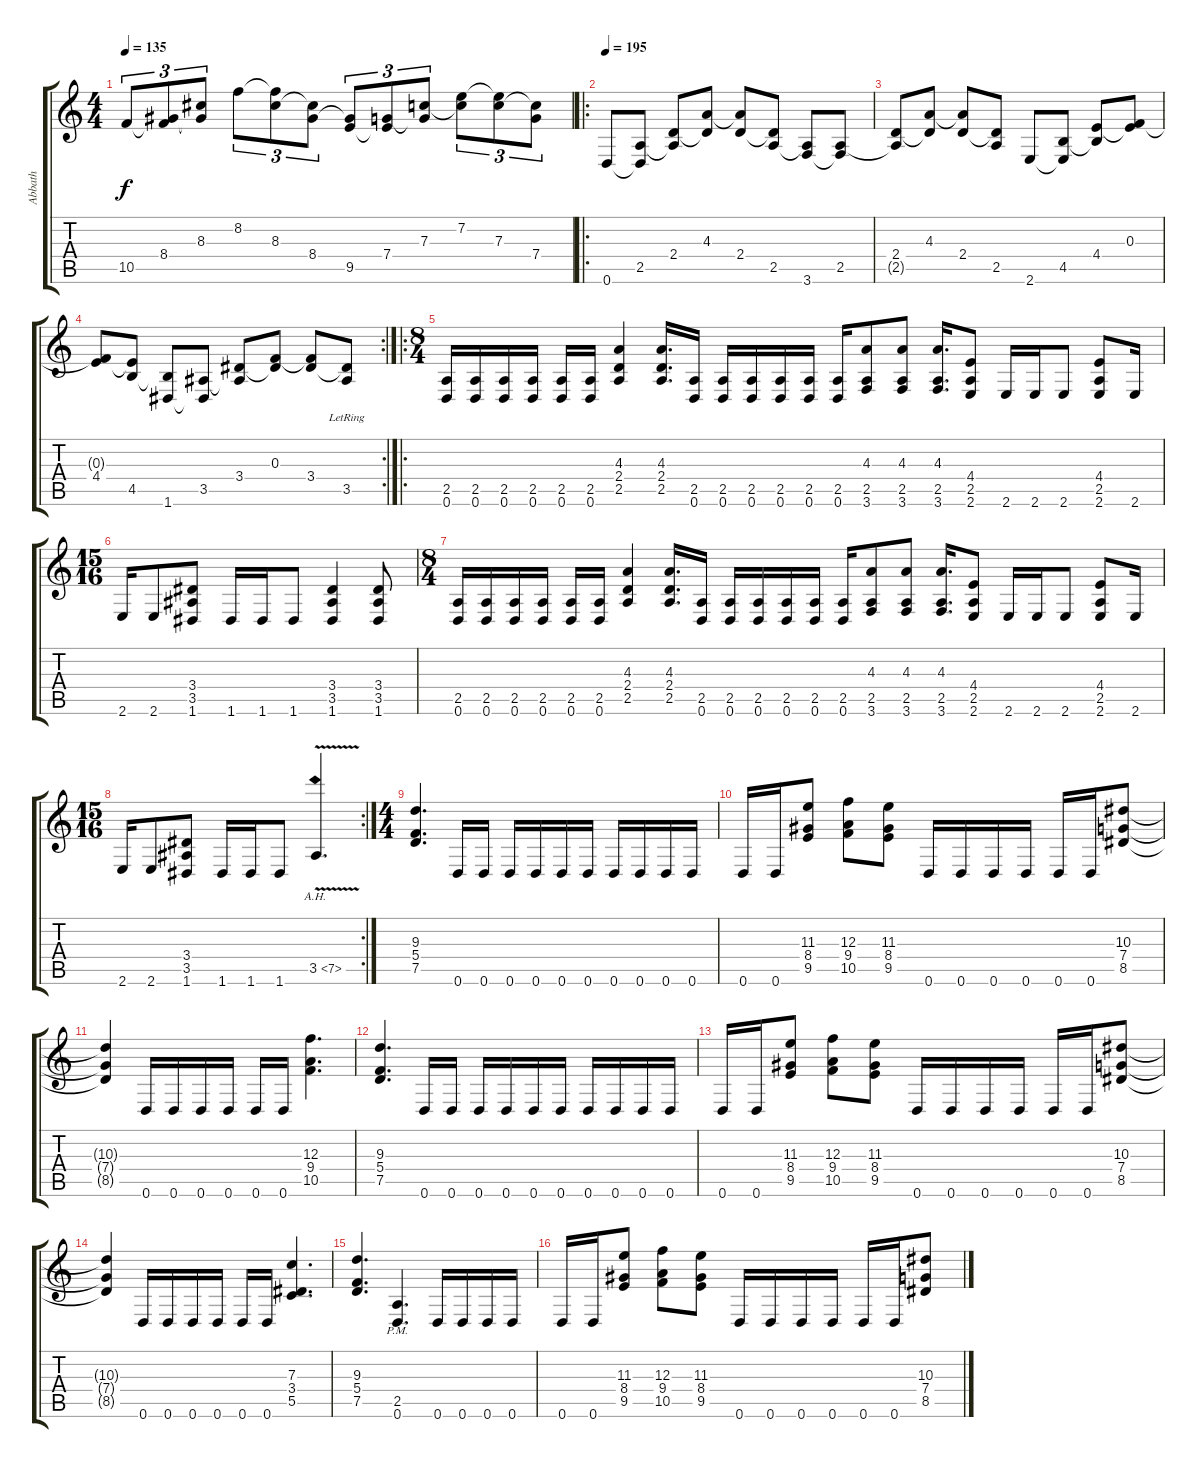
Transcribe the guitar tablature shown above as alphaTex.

\track ("Abbath" "Abbath") {instrument distortionguitar}
\staff {score tabs}
\tuning (D4 A3 F3 C3 G2 D2) {hide}
\ts (4 4)
\tempo 135
\clef g2
\ks c
10.5.8{tu (3 2) dy f} (8.4 10.5{t}).8{tu (3 2)} (8.3 8.4{t}).8{tu (3 2)} 8.2.8{tu (3 2)} (8.2{t} 8.3).8{tu (3 2)} (8.3{t} 8.4).8{tu (3 2)} (8.4{t} 9.5).8{tu (3 2)} (7.4 9.5{t}).8{tu (3 2)} (7.3 7.4{t}).8{tu (3 2)} (7.2 7.3{t}).8{tu (3 2)} (7.2{t} 7.3).8{tu (3 2)} (7.3{t} 7.4).8{tu (3 2)} |
\ro
\tempo 195
0.6.8 (2.5 0.6{t}).8 (2.4 2.5{t}).8 (4.3 2.4{t}).8 (4.3{t} 2.4).8 (2.4{t} 2.5).8 (2.5{t} 3.6).8 (2.5 3.6{t}).8 |
(2.4 2.5{t}).8 (4.3 2.4{t}).8 (4.3{t} 2.4).8 (2.4{t} 2.5).8 2.6.8 (4.5 2.6{t}).8 (4.4 4.5{t}).8 (0.3 4.4{t}).8 |
\rc 2
(0.3{t} 4.4).8 (4.4{t} 4.5).8 (4.5{t} 1.6).8 (3.5 1.6{t}).8 (3.4 3.5{t}).8 (0.3 3.4{t}).8 (0.3{t} 3.4).8 (3.4{t} 3.5{lr}).8 |
\ro
\ts (8 4)
(2.5 0.6).16 (2.5 0.6).16 (2.5 0.6).16 (2.5 0.6).16 (2.5 0.6).16 (2.5 0.6).16 (4.3 2.4 2.5).4 (4.3 2.4 2.5).16{d} (2.5 0.6).16 (2.5 0.6).16 (2.5 0.6).16 (2.5 0.6).16 (2.5 0.6).16 (2.5 0.6).16 (4.3 2.5 3.6).8 (4.3 2.5 3.6).8 (4.3 2.5 3.6).16{d} (4.4 2.5 2.6).8 2.6.16 2.6.16 2.6.8 (4.4 2.5 2.6).8 2.6.16 |
\ts (15 16)
2.6.16 2.6.8 (3.4 3.5 1.6).8 1.6.16 1.6.16 1.6.8 (3.4 3.5 1.6).4 (3.4 3.5 1.6).8 |
\ts (8 4)
(2.5 0.6).16 (2.5 0.6).16 (2.5 0.6).16 (2.5 0.6).16 (2.5 0.6).16 (2.5 0.6).16 (4.3 2.4 2.5).4 (4.3 2.4 2.5).16{d} (2.5 0.6).16 (2.5 0.6).16 (2.5 0.6).16 (2.5 0.6).16 (2.5 0.6).16 (2.5 0.6).16 (4.3 2.5 3.6).8 (4.3 2.5 3.6).8 (4.3 2.5 3.6).16{d} (4.4 2.5 2.6).8 2.6.16 2.6.16 2.6.8 (4.4 2.5 2.6).8 2.6.16 |
\rc 2
\ts (15 16)
2.6.16 2.6.8 (3.4 3.5 1.6).8 1.6.16 1.6.16 1.6.8 3.5{ah 4 v}.4{d} |
\ts (4 4)
(9.3 5.4 7.5).4{d} 0.6.16 0.6.16 0.6.16 0.6.16 0.6.16 0.6.16 0.6.16 0.6.16 0.6.16 0.6.16 |
0.6.16 0.6.16 (11.3 8.4 9.5).8 (12.3 9.4 10.5).8 (11.3 8.4 9.5).8 0.6.16 0.6.16 0.6.16 0.6.16 0.6.16 0.6.16 (10.3 7.4 8.5).8 |
(10.3{t} 7.4{t} 8.5{t}).4 0.6.16 0.6.16 0.6.16 0.6.16 0.6.16 0.6.16 (12.3 9.4 10.5).4{d} |
(9.3 5.4 7.5).4{d} 0.6.16 0.6.16 0.6.16 0.6.16 0.6.16 0.6.16 0.6.16 0.6.16 0.6.16 0.6.16 |
0.6.16 0.6.16 (11.3 8.4 9.5).8 (12.3 9.4 10.5).8 (11.3 8.4 9.5).8 0.6.16 0.6.16 0.6.16 0.6.16 0.6.16 0.6.16 (10.3 7.4 8.5).8 |
(10.3{t} 7.4{t} 8.5{t}).4 0.6.16 0.6.16 0.6.16 0.6.16 0.6.16 0.6.16 (7.3 3.4 5.5).4{d} |
(9.3 5.4 7.5).4{d} (2.5{pm} 0.6{pm}).4{d} 0.6.16 0.6.16 0.6.16 0.6.16 |
0.6.16 0.6.16 (11.3 8.4 9.5).8 (12.3 9.4 10.5).8 (11.3 8.4 9.5).8 0.6.16 0.6.16 0.6.16 0.6.16 0.6.16 0.6.16 (10.3 7.4 8.5).8
